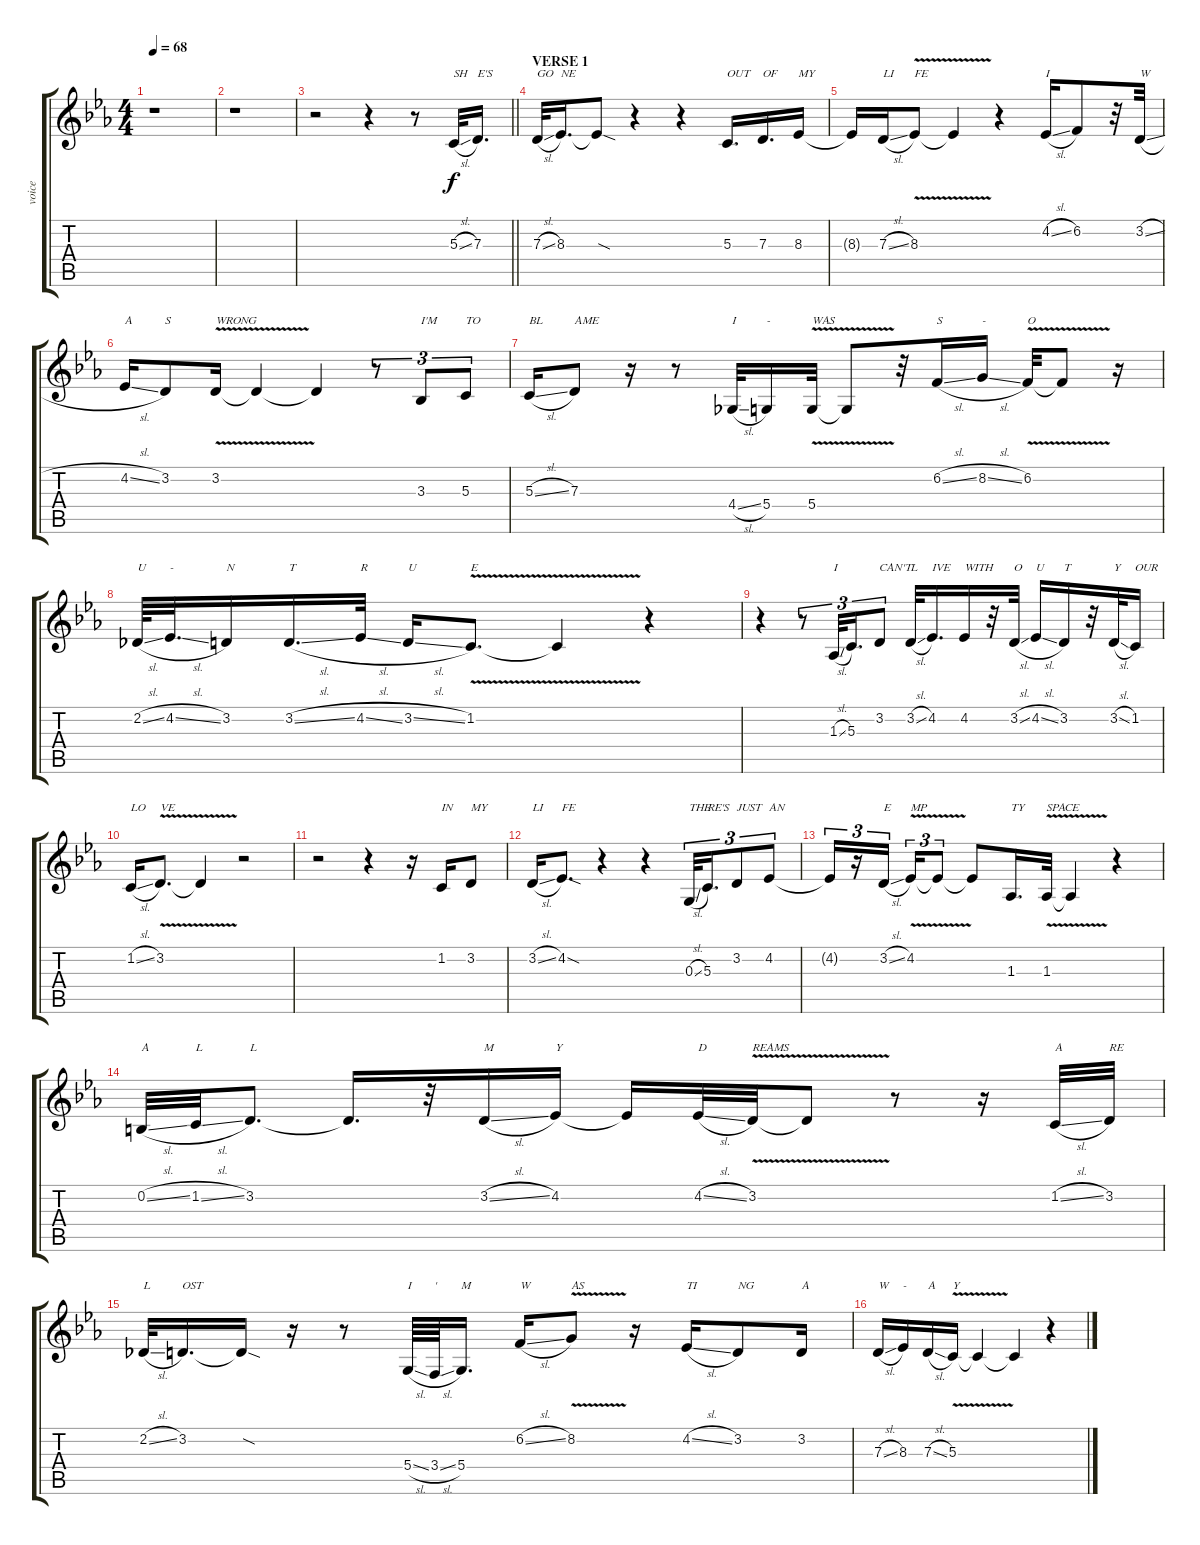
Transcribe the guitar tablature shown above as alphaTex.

\track ("voice" "voice") {instrument lead2sawtooth}
\staff {score tabs}
\tuning (E4 B3 G3 D3 A2 E2) {hide}
\ts (4 4)
\tempo 68
\clef g2
\ks cminor
r.1{dy f} |
r.1 |
\barLineRight lightlight
r.2 r.4 r.8 5.3{sl}.32{txt "SH"} 7.3.16{d txt "E'S"} |
\section ("" "VERSE 1")
7.3{sl}.32{txt "GO"} 8.3.16{d txt "NE"} 8.3{sod t}.8 r.4 r.4 5.3.16{d txt "OUT"} 7.3.16{d txt "OF"} 8.3.16{txt "MY"} |
8.3{t}.16 7.3{sl}.16{txt "LI"} 8.3{v}.8{txt "FE"} 8.3{t}.4 r.4 4.2{sl}.16{txt "I"} 6.2.8 r.32 3.2{sl}.32{txt "W"} |
4.2{sl}.16{txt "A"} 3.2.8{txt "S"} 3.2{v}.16{txt "WRONG"} 3.2{t}.4 3.2{t}.4 r.8{tu (3 2)} 3.3.8{tu (3 2) txt "I'M "} 5.3.8{tu (3 2) txt "TO"} |
5.3{sl}.16{txt "BL"} 7.3.8{txt "AME"} r.16 r.8 4.4{sl}.32{txt "I"} 5.4.16{txt "-"} 5.4{v}.32{txt "WAS"} 5.4{t}.8 r.32 6.2{sl}.16{txt "S"} 8.2{sl}.16{txt "-"} 6.2{v}.32{txt "O"} 6.2{t}.8 r.16 |
2.2{sl}.64{txt "U"} 4.2{sl}.32{d txt "-"} 3.2.16{txt "N"} 3.2{sl}.16{d txt "T"} 4.2{sl}.32{txt "R"} 3.2{sl}.16{txt "U"} 1.2{v}.8{d txt "E"} 1.2{t}.4 r.4 |
r.4 r.8{tu (3 2)} 1.3{sl}.32{tu (3 2) txt "I"} 5.3.16{d tu (3 2)} 3.2.8{tu (3 2) txt "CAN'T"} 3.2{sl}.32{txt "L"} 4.2.16{d txt "IVE"} 4.2.16{txt "WITH"} r.32 3.2{sl}.32{txt "O"} 4.2{sl}.16{txt "U"} 3.2.16{txt "T"} r.32 3.2{sl}.32{txt "Y"} 1.2.16{txt "OUR"} |
1.2{sl}.16{txt "LO"} 3.2{v}.8{d txt "VE"} 3.2{t}.4 r.2 |
r.2 r.4 r.16 1.2.16{txt "IN"} 3.2.8{txt "MY"} |
3.2{sl}.16{txt "LI"} 4.2{sod}.8{d txt "FE"} r.4 r.4 0.3{sl}.32{tu (3 2) txt "THE"} 5.3.16{d tu (3 2) txt "RE'S"} 3.2.8{tu (3 2) txt "JUST"} 4.2.8{tu (3 2) txt "AN"} |
4.2{t}.16{tu (3 2)} r.16{tu (3 2)} 3.2{sl}.16{tu (3 2) txt "E" beam splitsecondary} 4.2{v}.16{tu (3 2) txt "MP"} 4.2{t}.8{tu (3 2)} 4.2{t}.8 1.3.16{d txt "TY"} 1.3{v}.32{txt "SPACE"} 1.3{t}.4 r.4 |
0.2{sl}.32{txt "A"} 1.2{sl}.32{txt "L"} 3.2.8{d txt "L"} 3.2{t}.16{d} r.32 3.2{sl}.16{txt "M"} 4.2.16{txt "Y"} 4.2{t}.16 4.2{sl}.32{txt "D"} 3.2{v}.32{txt "REAMS"} 3.2{v t}.8 r.8 r.16 1.2{sl}.32{txt "A"} 3.2.32{txt "RE"} |
2.2{sl}.32{txt "L"} 3.2.16{d txt "OST"} 3.2{sod t}.16 r.16 r.8 5.4{sl}.64{txt "I"} 3.4{sl}.64{txt "'"} 5.4.16{d txt "M"} 6.2{sl}.16{txt "W"} 8.2{v}.8{txt "AS"} r.16 4.2{sl}.16{txt "TI"} 3.2.8{txt "NG"} 3.2.16{txt "A"} |
7.3{sl}.16{txt "W"} 8.3.16{txt "-"} 7.3{sl}.16{txt "A"} 5.3{v}.16{txt "Y"} 5.3{t}.4 5.3{t}.4 r.4
